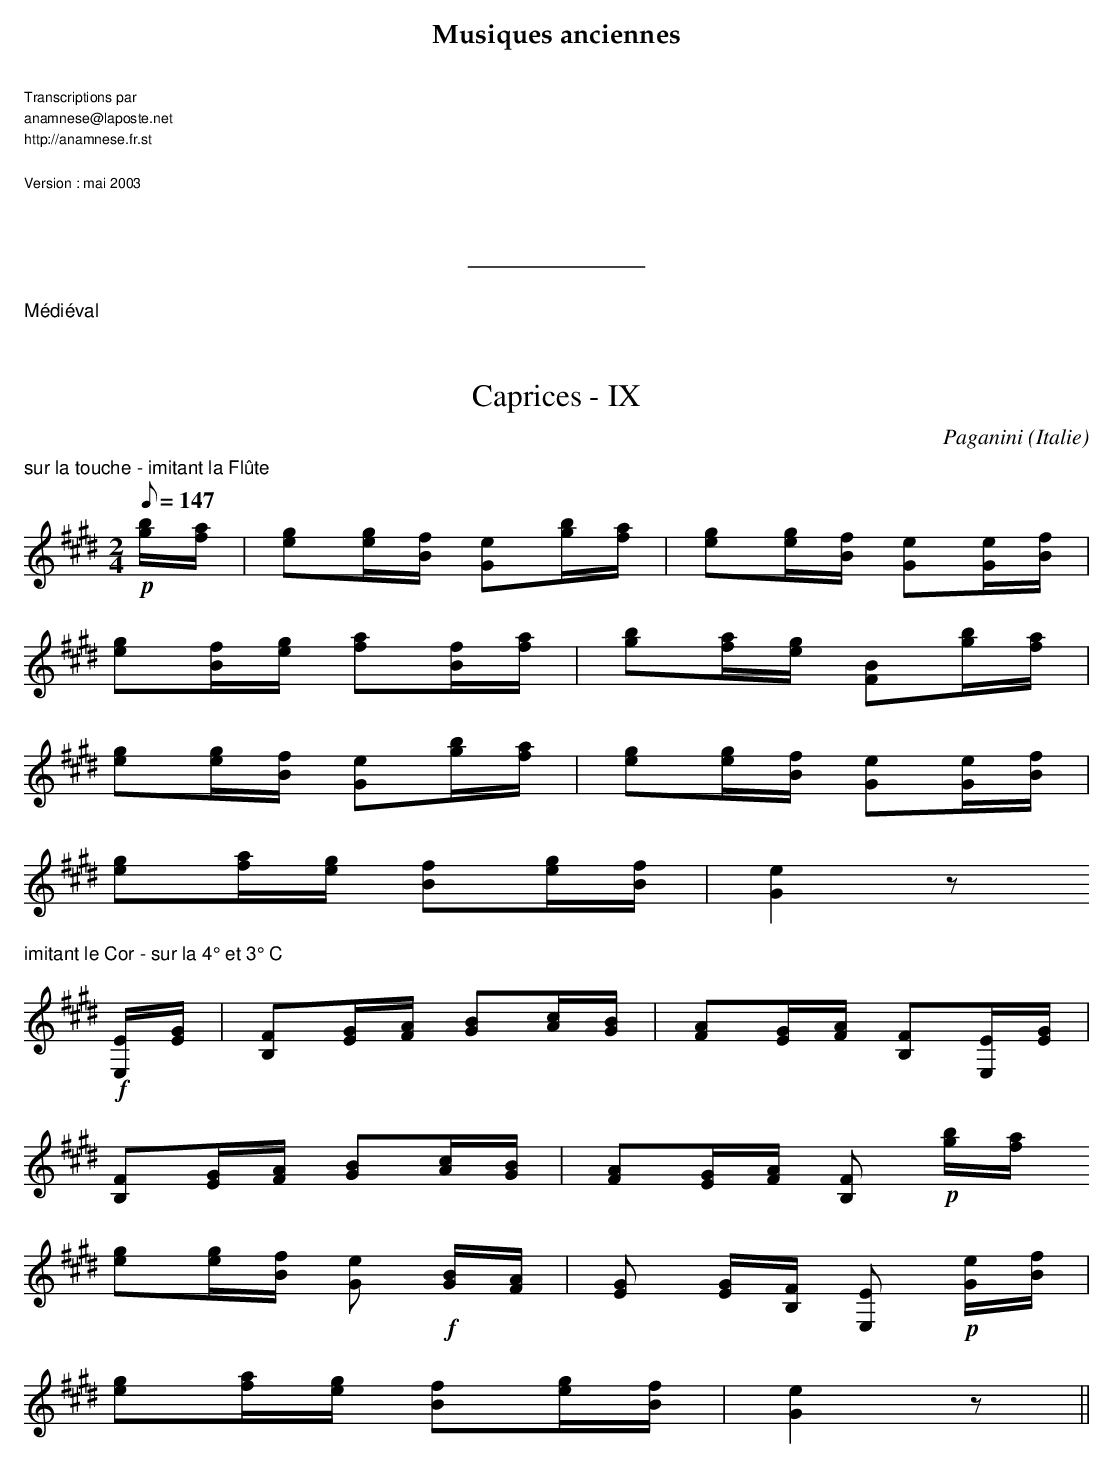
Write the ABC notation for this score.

X:1
T:Caprices - IX
C:Paganini
O:Italie
M:2/4
L:1/8
Q:1/8=147
K:E treble
%%text sur la touche - imitant la Flûte
!p![g/b/][f/a/] |[eg][e/g/][B/f/] [Ge][g/b/][f/a/] | [eg][e/g/][B/f/] [Ge][G/e/][B/f/] |
[eg][B/f/][e/g/] [fa][B/f/][f/a/] |[gb][f/a/][e/g/] [BF][g/b/][f/a/] |
                 [eg][e/g/][B/f/] [Ge][g/b/][f/a/] | [eg][e/g/][B/f/] [Ge][G/e/][B/f/] |
[eg][f/a/][e/g/] [Bf][e/g/][B/f/] | [G2e2] z
%%text imitant le Cor - sur la 4° et 3° C
!f![E,/E/][E/G/] | [B,F][E/G/][F/A/] [GB][A/c/][G/B/] | [FA][E/G/][F/A/] [B,F][E,/E/][E/G/] |
                   [B,F][E/G/][F/A/] [GB][A/c/][G/B/] | [FA][E/G/][F/A/] [B,F] !p![g/b/][f/a/]
[eg][e/g/][B/f/] [Ge] !f![G/B/][F/A/] | [EG] [E/G/][B,/F/] [E,E] !p![G/e/][B/f/] |
[eg][f/a/][e/g/] [Bf][e/g/][B/f/] | [G2e2] z ||
